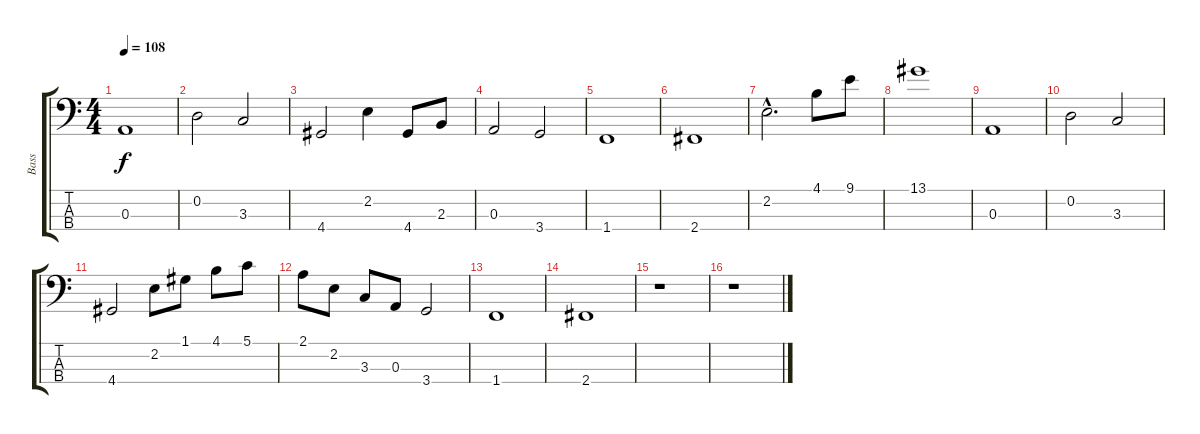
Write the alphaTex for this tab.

\track ("Bass" "Bass") {instrument electricbassfinger}
\staff {score tabs}
\tuning (G2 D2 A1 E1) {hide}
\ts (4 4)
\tempo 108
\clef f4
\ks c
0.3.1{dy f} |
0.2.2 3.3.2 |
4.4.2 2.2.4 4.4.8 2.3.8 |
0.3.2 3.4.2 |
1.4.1 |
2.4.1 |
2.2{hac}.2{d} 4.1.8 9.1.8 |
13.1.1 |
0.3.1 |
0.2.2 3.3.2 |
4.4.2 2.2.8 1.1.8 4.1.8 5.1.8 |
2.1.8 2.2.8 3.3.8 0.3.8 3.4.2 |
1.4.1 |
2.4.1 |
r.1 |
r.1
